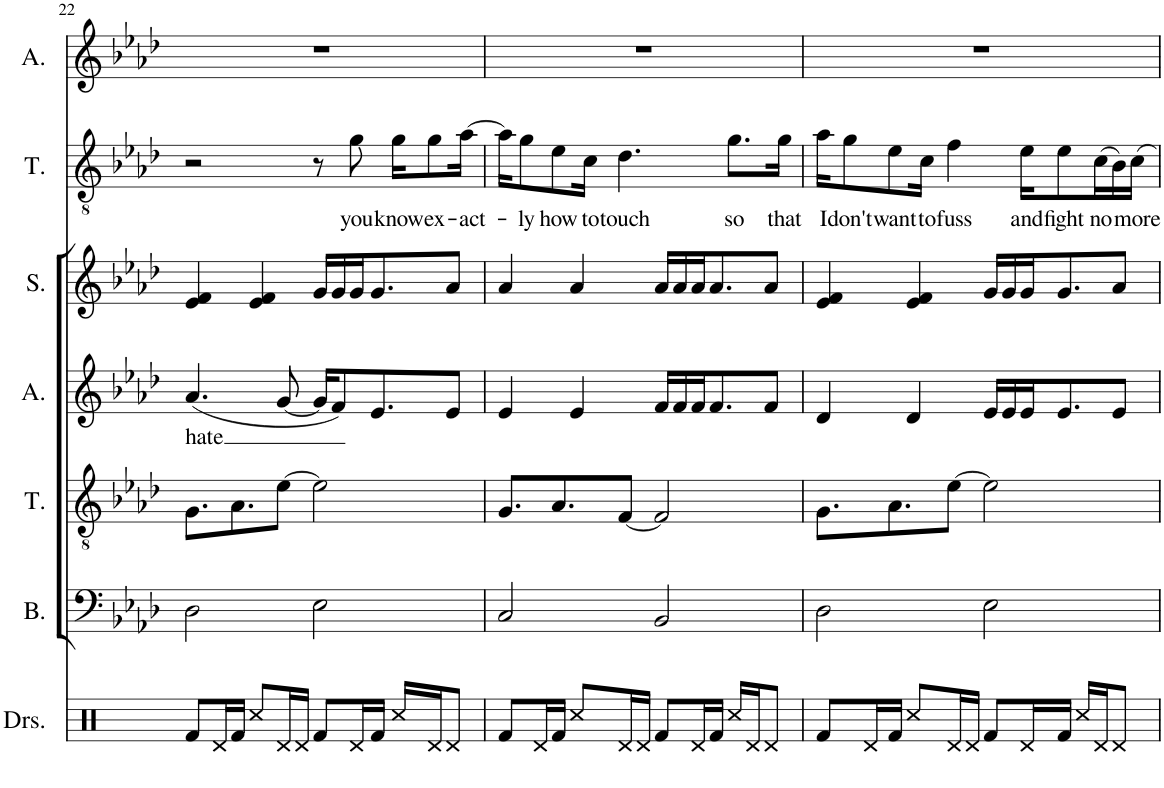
**kern	**kern	**kern	**kern	**text	**kern	**kern	**text	**kern
*part7	*part6	*part5	*part4	*part4	*part3	*part2	*part2	*part1
*staff7	*staff6	*staff5	*staff4	*staff4	*staff3	*staff2	*staff2	*staff1
*I"Drumset	*I"Bass	*I"Tenor	*I"Alto	*	*I"Soprano	*I"Tenor	*	*I"Alto
*I'Drs.	*I'B.	*I'T.	*I'A.	*	*I'S.	*I'T.	*	*I'A.
!!LO:PB:g=z
*clefX	*clefF4	*clefGv2	*clefG2	*	*clefG2	*clefGv2	*	*clefG2
*k[]	*k[b-e-a-d-]	*k[b-e-a-d-]	*k[b-e-a-d-]	*	*k[b-e-a-d-]	*k[b-e-a-d-]	*	*k[b-e-a-d-]
*M4/4	*M4/4	*M4/4	*M4/4	*	*M4/4	*M4/4	*	*M4/4
=22	=22	=22	=22	=22	=22	=22	=22	=22
!	!	!	!	!LO:LY:b	!	!	!	!
8Rf/L	2D-\	8.G\L	(4.a-/	hate	4e-/ 4f/	2r	.	1r
16Rd/L	.	.	.	.	.	.	.	.
16Rf/JJ	.	8.A-\	.	.	.	.	.	.
8Rcc/L	.	.	.	.	4e-/ 4f/	.	.	.
16Rd/L	.	[8e-\J	[8g/	.	.	.	.	.
16Rd/JJ	.	.	.	.	.	.	.	.
8Rf/L	2E-\	2e-\]	16g/KL]	.	16g/LL	8r	.	.
.	.	.	8f/)	.	16g/	.	.	.
!	!	!	!	!	!	!	!LO:LY:b	!
16Rd/L	.	.	.	.	16g/J	8g\	you	.
16Rf/JJ	.	.	8.e-/	.	8.g/	.	.	.
!	!	!	!	!	!	!	!LO:LY:b	!
16Rcc/LL	.	.	.	.	.	16g\KL	know	.
!	!	!	!	!	!	!	!LO:LY:b	!
16Rd/J	.	.	.	.	.	8g\	ex-	.
8Rd/J	.	.	8e-/J	.	8a-/J	.	.	.
!	!	!	!	!	!	!	!LO:LY:b	!
.	.	.	.	.	.	[16a-\Jk	-act-	.
=23	=23	=23	=23	=23	=23	=23	=23	=23
8Rf/L	2C/	8.G/L	4e-/	.	4a-/	16a-\KL]	.	1r
!	!	!	!	!	!	!	!LO:LY:b	!
.	.	.	.	.	.	8g\	-ly	.
16Rd/L	.	.	.	.	.	.	.	.
!	!	!	!	!	!	!	!LO:LY:b	!
16Rf/JJ	.	8.A-/	.	.	.	8e-\	how	.
8Rcc/L	.	.	4e-/	.	4a-/	.	.	.
!	!	!	!	!	!	!	!LO:LY:b	!
.	.	.	.	.	.	16c\Jk	to	.
!	!	!	!	!	!	!	!LO:LY:b	!
16Rd/L	.	[8F/J	.	.	.	4.d-\	touch	.
16Rd/JJ	.	.	.	.	.	.	.	.
8Rf/L	2BB-/	2F/]	16f/LL	.	16a-/LL	.	.	.
.	.	.	16f/	.	16a-/	.	.	.
16Rd/L	.	.	16f/J	.	16a-/J	.	.	.
16Rf/JJ	.	.	8.f/	.	8.a-/	.	.	.
!	!	!	!	!	!	!	!LO:LY:b	!
16Rcc/LL	.	.	.	.	.	8.g\L	so	.
16Rd/J	.	.	.	.	.	.	.	.
8Rd/J	.	.	8f/J	.	8a-/J	.	.	.
!	!	!	!	!	!	!	!LO:LY:b	!
.	.	.	.	.	.	16g\Jk	that	.
=24	=24	=24	=24	=24	=24	=24	=24	=24
!	!	!	!	!	!	!	!LO:LY:b	!
8Rf/L	2D-\	8.G\L	4d-/	.	4e-/ 4f/	16a-\KL	I	1r
!	!	!	!	!	!	!	!LO:LY:b	!
.	.	.	.	.	.	8g\	don't	.
16Rd/L	.	.	.	.	.	.	.	.
!	!	!	!	!	!	!	!LO:LY:b	!
16Rf/JJ	.	8.A-\	.	.	.	8e-\	want	.
8Rcc/L	.	.	4d-/	.	4e-/ 4f/	.	.	.
!	!	!	!	!	!	!	!LO:LY:b	!
.	.	.	.	.	.	16c\Jk	to	.
!	!	!	!	!	!	!	!LO:LY:b	!
16Rd/L	.	[8e-\J	.	.	.	4f\	fuss	.
16Rd/JJ	.	.	.	.	.	.	.	.
8Rf/L	2E-\	2e-\]	16e-/LL	.	16g/LL	.	.	.
.	.	.	16e-/	.	16g/	.	.	.
!	!	!	!	!	!	!	!LO:LY:b	!
16Rd/L	.	.	16e-/J	.	16g/J	16e-\KL	and	.
!	!	!	!	!	!	!	!LO:LY:b	!
16Rf/JJ	.	.	8.e-/	.	8.g/	8e-\	fight	.
16Rcc/LL	.	.	.	.	.	.	.	.
!	!	!	!	!	!	!	!LO:LY:b	!
16Rd/J	.	.	.	.	.	(16c\L	no	.
8Rd/J	.	.	8e-/J	.	8a-/J	16B-\)	.	.
!	!	!	!	!	!	!	!LO:LY:b	!
.	.	.	.	.	.	16c\JJ	more	.
=	=	=	=	=	=	=	=	=
*-	*-	*-	*-	*-	*-	*-	*-	*-
